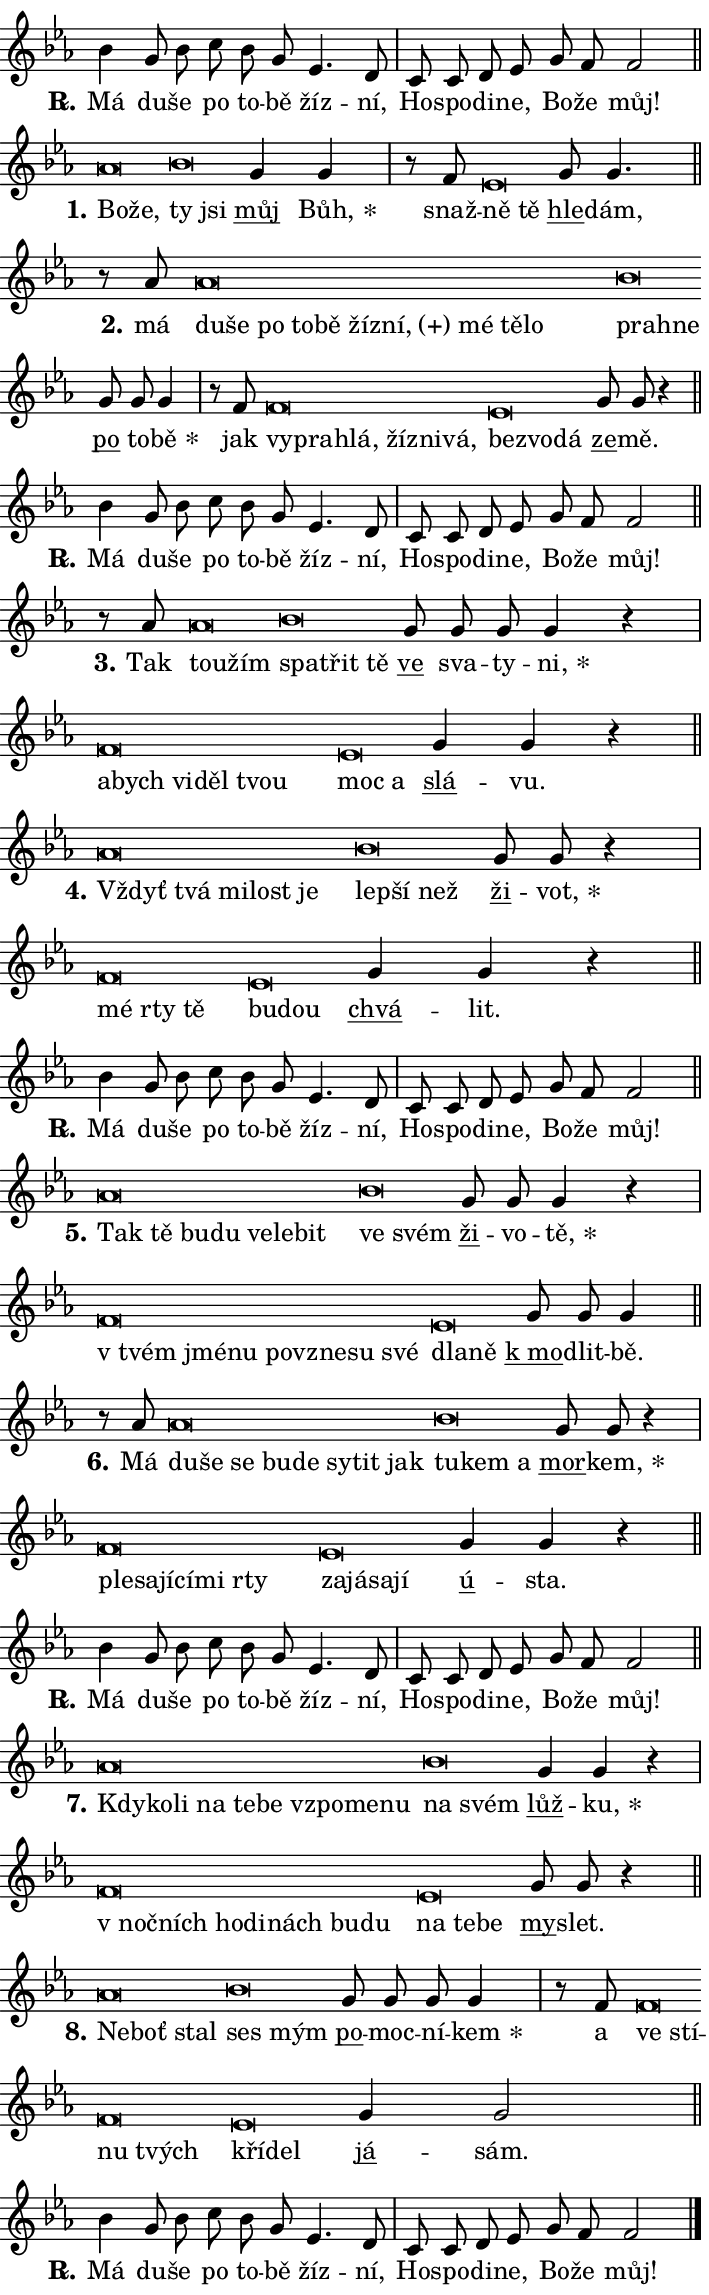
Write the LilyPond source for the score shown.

\version "2.24.0"
\header { tagline = "" }
\paper {
  indent = 0\cm
  top-margin = 0\cm
  right-margin = 0.13\cm % to fit lyric hyphens
  bottom-margin = 0\cm
  left-margin = 0\cm
  paper-width = 12\cm
  page-breaking = #ly:one-page-breaking
  system-system-spacing.basic-distance = #11
  score-system-spacing.basic-distance = #11
  ragged-last = ##f
}


%% Author: Thomas Morley
%% https://lists.gnu.org/archive/html/lilypond-user/2020-05/msg00002.html
#(define (line-position grob)
"Returns position of @var[grob} in current system:
   @code{'start}, if at first time-step
   @code{'end}, if at last time-step
   @code{'middle} otherwise
"
  (let* ((col (ly:item-get-column grob))
         (ln (ly:grob-object col 'left-neighbor))
         (rn (ly:grob-object col 'right-neighbor))
         (col-to-check-left (if (ly:grob? ln) ln col))
         (col-to-check-right (if (ly:grob? rn) rn col))
         (break-dir-left
           (and
             (ly:grob-property col-to-check-left 'non-musical #f)
             (ly:item-break-dir col-to-check-left)))
         (break-dir-right
           (and
             (ly:grob-property col-to-check-right 'non-musical #f)
             (ly:item-break-dir col-to-check-right))))
        (cond ((eqv? 1 break-dir-left) 'start)
              ((eqv? -1 break-dir-right) 'end)
              (else 'middle))))

#(define (tranparent-at-line-position vctor)
  (lambda (grob)
  "Relying on @code{line-position} select the relevant enry from @var{vctor}.
Used to determine transparency,"
    (case (line-position grob)
      ((end) (not (vector-ref vctor 0)))
      ((middle) (not (vector-ref vctor 1)))
      ((start) (not (vector-ref vctor 2))))))

noteHeadBreakVisibility =
#(define-music-function (break-visibility)(vector?)
"Makes @code{NoteHead}s transparent relying on @var{break-visibility}"
#{
  \override NoteHead.transparent =
    #(tranparent-at-line-position break-visibility)
#})

#(define delete-ledgers-for-transparent-note-heads
  (lambda (grob)
    "Reads whether a @code{NoteHead} is transparent.
If so this @code{NoteHead} is removed from @code{'note-heads} from
@var{grob}, which is supposed to be @code{LedgerLineSpanner}.
As a result ledgers are not printed for this @code{NoteHead}"
    (let* ((nhds-array (ly:grob-object grob 'note-heads))
           (nhds-list
             (if (ly:grob-array? nhds-array)
                 (ly:grob-array->list nhds-array)
                 '()))
           ;; Relies on the transparent-property being done before
           ;; Staff.LedgerLineSpanner.after-line-breaking is executed.
           ;; This is fragile ...
           (to-keep
             (remove
               (lambda (nhd)
                 (ly:grob-property nhd 'transparent #f))
               nhds-list)))
      ;; TODO find a better method to iterate over grob-arrays, similiar
      ;; to filter/remove etc for lists
      ;; For now rebuilt from scratch
      (set! (ly:grob-object grob 'note-heads)  '())
      (for-each
        (lambda (nhd)
          (ly:pointer-group-interface::add-grob grob 'note-heads nhd))
        to-keep))))

squashNotes = {
  \override NoteHead.X-extent = #'(-0.2 . 0.2)
  \override NoteHead.Y-extent = #'(-0.75 . 0)
  \override NoteHead.stencil =
    #(lambda (grob)
       (let ((pos (ly:grob-property grob 'staff-position)))
         (begin
           (if (< pos -7) (display "ERROR: Lower brevis then expected\n") (display ""))
           (if (<= pos -6) ly:text-interface::print ly:note-head::print))))
}
unSquashNotes = {
  \revert NoteHead.X-extent
  \revert NoteHead.Y-extent
  \revert NoteHead.stencil
}

hideNotes = \noteHeadBreakVisibility #begin-of-line-visible
unHideNotes = \noteHeadBreakVisibility #all-visible

% work-around for resetting accidentals
% https://lilypond.org/doc/v2.23/Documentation/notation/displaying-rhythms#unmetered-music
cadenzaMeasure = {
  \cadenzaOff
  \partial 1024 s1024
  \cadenzaOn
}

#(define-markup-command (accent layout props text) (markup?)
  "Underline accented syllable"
  (interpret-markup layout props
    #{\markup \override #'(offset . 4.3) \underline { #text }#}))

responsum = \markup \concat {
  "R" \hspace #-1.05 \path #0.1 #'((moveto 0 0.07) (lineto 0.9 0.8)) \hspace #0.05 "."
}

spaceSize = #0.6828661417322834 % exact space size for TeX Gyre Schola

\layout {
  \context {
    \Staff
    \remove "Time_signature_engraver"
    \override LedgerLineSpanner.after-line-breaking = #delete-ledgers-for-transparent-note-heads
  }
  \context {
    \Lyrics {
      \override LyricSpace.minimum-distance = \spaceSize
      \override LyricText.font-name = #"TeX Gyre Schola"
      \override LyricText.font-size = 1
      \override StanzaNumber.font-name = #"TeX Gyre Schola Bold"
      \override StanzaNumber.font-size = 1
    }
  }
  \context {
    \Score 
    \override NoteHead.text =
      #(lambda (grob) 
        (let ((pos (ly:grob-property grob 'staff-position)))
          #{\markup {
            \combine
              \halign #-0.55 \raise #(if (= pos -6) 0 0.5) \override #'(thickness . 2) \draw-line #'(3.2 . 0)
              \musicglyph "noteheads.sM1"
          }#}))
  }
}

% magnetic-lyrics.ily
%
%   written by
%     Jean Abou Samra <jean@abou-samra.fr>
%     Werner Lemberg <wl@gnu.org>
%
%   adapted by
%     Jiri Hon <jiri.hon@gmail.com>
%
% Version 2022-Apr-15

% https://www.mail-archive.com/lilypond-user@gnu.org/msg149350.html

#(define (Left_hyphen_pointer_engraver context)
   "Collect syllable-hyphen-syllable occurrences in lyrics and store
them in properties.  This engraver only looks to the left.  For
example, if the lyrics input is @code{foo -- bar}, it does the
following.

@itemize @bullet
@item
Set the @code{text} property of the @code{LyricHyphen} grob between
@q{foo} and @q{bar} to @code{foo}.

@item
Set the @code{left-hyphen} property of the @code{LyricText} grob with
text @q{foo} to the @code{LyricHyphen} grob between @q{foo} and
@q{bar}.
@end itemize

Use this auxiliary engraver in combination with the
@code{lyric-@/text::@/apply-@/magnetic-@/offset!} hook."
   (let ((hyphen #f)
         (text #f))
     (make-engraver
      (acknowledgers
       ((lyric-syllable-interface engraver grob source-engraver)
        (set! text grob)))
      (end-acknowledgers
       ((lyric-hyphen-interface engraver grob source-engraver)
        ;(when (not (grob::has-interface grob 'lyric-space-interface))
          (set! hyphen grob)));)
      ((stop-translation-timestep engraver)
       (when (and text hyphen)
         (ly:grob-set-object! text 'left-hyphen hyphen))
       (set! text #f)
       (set! hyphen #f)))))

#(define (lyric-text::apply-magnetic-offset! grob)
   "If the space between two syllables is less than the value in
property @code{LyricText@/.details@/.squash-threshold}, move the right
syllable to the left so that it gets concatenated with the left
syllable.

Use this function as a hook for
@code{LyricText@/.after-@/line-@/breaking} if the
@code{Left_@/hyphen_@/pointer_@/engraver} is active."
   (let ((hyphen (ly:grob-object grob 'left-hyphen #f)))
     (when hyphen
       (let ((left-text (ly:spanner-bound hyphen LEFT)))
         (when (grob::has-interface left-text 'lyric-syllable-interface)
           (let* ((common (ly:grob-common-refpoint grob left-text X))
                  (this-x-ext (ly:grob-extent grob common X))
                  (left-x-ext
                   (begin
                     ;; Trigger magnetism for left-text.
                     (ly:grob-property left-text 'after-line-breaking)
                     (ly:grob-extent left-text common X)))
                  ;; `delta` is the gap width between two syllables.
                  (delta (- (interval-start this-x-ext)
                            (interval-end left-x-ext)))
                  (details (ly:grob-property grob 'details))
                  (threshold (assoc-get 'squash-threshold details 0.2)))
             (when (< delta threshold)
               (let* (;; We have to manipulate the input text so that
                      ;; ligatures crossing syllable boundaries are not
                      ;; disabled.  For languages based on the Latin
                      ;; script this is essentially a beautification.
                      ;; However, for non-Western scripts it can be a
                      ;; necessity.
                      (lt (ly:grob-property left-text 'text))
                      (rt (ly:grob-property grob 'text))
                      (is-space (grob::has-interface hyphen 'lyric-space-interface))
                      (space (if is-space " " ""))
                      (extra-delta (if is-space spaceSize 0))
                      ;; Append new syllable.
                      (ltrt-space (if (and (string? lt) (string? rt))
                                (string-append lt space rt)
                                (make-concat-markup (list lt space rt))))
                      ;; Right-align `ltrt` to the right side.
                      (ltrt-space-markup (grob-interpret-markup
                               grob
                               (make-translate-markup
                                (cons (interval-length this-x-ext) 0)
                                (make-right-align-markup ltrt-space)))))
                 (begin
                   ;; Don't print `left-text`.
                   (ly:grob-set-property! left-text 'stencil #f)
                   ;; Set text and stencil (which holds all collected
                   ;; syllables so far) and shift it to the left.
                   (ly:grob-set-property! grob 'text ltrt-space)
                   (ly:grob-set-property! grob 'stencil ltrt-space-markup)
                   (ly:grob-translate-axis! grob (- (- delta extra-delta)) X))))))))))


#(define (lyric-hyphen::displace-bounds-first grob)
   ;; Make very sure this callback isn't triggered too early.
   (let ((left (ly:spanner-bound grob LEFT))
         (right (ly:spanner-bound grob RIGHT)))
     (ly:grob-property left 'after-line-breaking)
     (ly:grob-property right 'after-line-breaking)
     (ly:lyric-hyphen::print grob)))

squashThreshold = #0.4

\layout {
  \context {
    \Lyrics
    \consists #Left_hyphen_pointer_engraver
    \override LyricText.after-line-breaking =
      #lyric-text::apply-magnetic-offset!
    \override LyricHyphen.stencil = #lyric-hyphen::displace-bounds-first
    \override LyricText.details.squash-threshold = \squashThreshold
    \override LyricHyphen.minimum-distance = 0
    \override LyricHyphen.minimum-length = \squashThreshold
  }
}

squashText = \override LyricText.details.squash-threshold = 9999
unSquashText = \override LyricText.details.squash-threshold = \squashThreshold

leftText = \override LyricText.self-alignment-X = #LEFT
unLeftText = \revert LyricText.self-alignment-X

starOffset = #(lambda (grob) 
                (let ((x_offset (ly:self-alignment-interface::aligned-on-x-parent grob)))
                  (if (= x_offset 0) 0 (+ x_offset 1.2))))

star = #(define-music-function (syllable)(string?)
"Append star separator at the end of a syllable"
#{
  \once \override LyricText.X-offset = #starOffset
  \lyricmode { \markup {
    #syllable
    \override #'((font-name . "TeX Gyre Schola Bold")) \hspace #0.2 \lower #0.65 \larger "*"
  } }
#})

starAccent = #(define-music-function (syllable)(string?)
"Append star separator at the end of a syllable and make accent"
#{
  \once \override LyricText.X-offset = #starOffset
  \lyricmode { \markup {
    \accent #syllable
    \override #'((font-name . "TeX Gyre Schola Bold")) \hspace #0.2 \lower #0.65 \larger "*"
  } }
#})

breath = #(define-music-function (syllable)(string?)
"Append breathing indicator at the end of a syllable"
#{
  \lyricmode { \markup { #syllable "+" } }
#})

optionalBreath = #(define-music-function (syllable)(string?)
"Append optional breathing indicator at the end of a syllable"
#{
  \lyricmode { \markup { #syllable "(+)" } }
#})


\score {
    <<
        \new Voice = "melody" { \cadenzaOn \key es \major \relative { bes'4 g8 bes c bes g es4. d8 \cadenzaMeasure \bar "|" c8 c d es g f f2 \cadenzaMeasure \bar "||" \break } }
        \new Lyrics \lyricsto "melody" { \lyricmode { \set stanza = \responsum
Má du -- še po to -- bě žíz -- ní, Ho -- spo -- di -- ne, Bo -- že můj! } }
    >>
    \layout {}
}

\score {
    <<
        \new Voice = "melody" { \cadenzaOn \key es \major \relative { \squashNotes as'\breve*1/16 \hideNotes \breve*1/16 \bar "" \unHideNotes \unSquashNotes \squashNotes bes\breve*1/16 \hideNotes \breve*1/16 \bar "" \unHideNotes \unSquashNotes \bar "" g4 g \cadenzaMeasure \bar "|" r8 f \squashNotes es\breve*1/16 \hideNotes \breve*1/16 \bar "" \unHideNotes \unSquashNotes \bar "" g8 g4. \cadenzaMeasure \bar "||" \break } }
        \new Lyrics \lyricsto "melody" { \lyricmode { \set stanza = "1."
\leftText Bo -- \squashText že, \unSquashText ty \squashText jsi \unLeftText \unSquashText \markup \accent můj \star Bůh, snaž -- \leftText ně \squashText tě \unLeftText \unSquashText \markup \accent hle -- dám, } }
    >>
    \layout {}
}

\score {
    <<
        \new Voice = "melody" { \cadenzaOn \key es \major \relative { r8 as'8 \squashNotes as\breve*1/16 \hideNotes \breve*1/16 \bar "" \breve*1/16 \bar "" \breve*1/16 \bar "" \breve*1/16 \bar "" \breve*1/16 \bar "" \breve*1/16 \bar "" \breve*1/16 \bar "" \breve*1/16 \breve*1/16 \bar "" \unHideNotes \unSquashNotes \squashNotes bes\breve*1/16 \hideNotes \breve*1/16 \bar "" \unHideNotes \unSquashNotes \bar "" g8 g g4 \cadenzaMeasure \bar "|" r8 f8 \squashNotes f\breve*1/16 \hideNotes \breve*1/16 \bar "" \breve*1/16 \bar "" \breve*1/16 \bar "" \breve*1/16 \breve*1/16 \bar "" \unHideNotes \unSquashNotes \squashNotes es\breve*1/16 \hideNotes \breve*1/16 \breve*1/16 \bar "" \unHideNotes \unSquashNotes \bar "" g8 g r4 \cadenzaMeasure \bar "||" \break } }
        \new Lyrics \lyricsto "melody" { \lyricmode { \set stanza = "2."
má \leftText du -- \squashText še po to -- bě žíz -- \optionalBreath ní, mé tě -- lo \unSquashText pra -- \squashText hne \unLeftText \unSquashText \markup \accent po to -- \star bě jak \leftText vy -- \squashText pra -- hlá, žíz -- ni -- vá, \unSquashText bez -- \squashText vo -- dá \unLeftText \unSquashText \markup \accent ze -- mě. } }
    >>
    \layout {}
}

\score {
    <<
        \new Voice = "melody" { \cadenzaOn \key es \major \relative { bes'4 g8 bes c bes g es4. d8 \cadenzaMeasure \bar "|" c8 c d es g f f2 \cadenzaMeasure \bar "||" \break } }
        \new Lyrics \lyricsto "melody" { \lyricmode { \set stanza = \responsum
Má du -- še po to -- bě žíz -- ní, Ho -- spo -- di -- ne, Bo -- že můj! } }
    >>
    \layout {}
}

\score {
    <<
        \new Voice = "melody" { \cadenzaOn \key es \major \relative { r8 as'8 \squashNotes as\breve*1/16 \hideNotes \breve*1/16 \bar "" \unHideNotes \unSquashNotes \squashNotes bes\breve*1/16 \hideNotes \breve*1/16 \breve*1/16 \bar "" \unHideNotes \unSquashNotes \bar "" g8 g g g4 r \cadenzaMeasure \bar "|" \squashNotes f\breve*1/16 \hideNotes \breve*1/16 \bar "" \breve*1/16 \bar "" \breve*1/16 \breve*1/16 \bar "" \unHideNotes \unSquashNotes \squashNotes es\breve*1/16 \hideNotes \breve*1/16 \bar "" \unHideNotes \unSquashNotes \bar "" g4 g r \cadenzaMeasure \bar "||" \break } }
        \new Lyrics \lyricsto "melody" { \lyricmode { \set stanza = "3."
Tak \leftText tou -- \squashText žím \unSquashText spa -- \squashText třit tě \unLeftText \unSquashText \markup \accent ve sva -- ty -- \star ni, \leftText a -- \squashText bych vi -- děl tvou \unSquashText moc \squashText a \unLeftText \unSquashText \markup \accent slá -- vu. } }
    >>
    \layout {}
}

\score {
    <<
        \new Voice = "melody" { \cadenzaOn \key es \major \relative { \squashNotes as'\breve*1/16 \hideNotes \breve*1/16 \bar "" \breve*1/16 \bar "" \breve*1/16 \breve*1/16 \bar "" \unHideNotes \unSquashNotes \squashNotes bes\breve*1/16 \hideNotes \breve*1/16 \breve*1/16 \bar "" \unHideNotes \unSquashNotes \bar "" g8 g r4 \cadenzaMeasure \bar "|" \squashNotes f\breve*1/16 \hideNotes \breve*1/16 \breve*1/16 \bar "" \unHideNotes \unSquashNotes \squashNotes es\breve*1/16 \hideNotes \breve*1/16 \bar "" \unHideNotes \unSquashNotes \bar "" g4 g r \cadenzaMeasure \bar "||" \break } }
        \new Lyrics \lyricsto "melody" { \lyricmode { \set stanza = "4."
\leftText Vždyť \squashText tvá mi -- lost je \unSquashText lep -- \squashText ší než \unLeftText \unSquashText \markup \accent ži -- \star vot, \leftText mé \squashText rty tě \unSquashText bu -- \squashText dou \unLeftText \unSquashText \markup \accent chvá -- lit. } }
    >>
    \layout {}
}

\score {
    <<
        \new Voice = "melody" { \cadenzaOn \key es \major \relative { bes'4 g8 bes c bes g es4. d8 \cadenzaMeasure \bar "|" c8 c d es g f f2 \cadenzaMeasure \bar "||" \break } }
        \new Lyrics \lyricsto "melody" { \lyricmode { \set stanza = \responsum
Má du -- še po to -- bě žíz -- ní, Ho -- spo -- di -- ne, Bo -- že můj! } }
    >>
    \layout {}
}

\score {
    <<
        \new Voice = "melody" { \cadenzaOn \key es \major \relative { \squashNotes as'\breve*1/16 \hideNotes \breve*1/16 \bar "" \breve*1/16 \bar "" \breve*1/16 \bar "" \breve*1/16 \bar "" \breve*1/16 \breve*1/16 \bar "" \unHideNotes \unSquashNotes \squashNotes bes\breve*1/16 \hideNotes \breve*1/16 \bar "" \unHideNotes \unSquashNotes \bar "" g8 g g4 r \cadenzaMeasure \bar "|" \squashNotes f\breve*1/16 \hideNotes \breve*1/16 \bar "" \breve*1/16 \bar "" \breve*1/16 \bar "" \breve*1/16 \bar "" \breve*1/16 \breve*1/16 \bar "" \unHideNotes \unSquashNotes \squashNotes es\breve*1/16 \hideNotes \breve*1/16 \bar "" \unHideNotes \unSquashNotes \bar "" g8 g g4 \cadenzaMeasure \bar "||" \break } }
        \new Lyrics \lyricsto "melody" { \lyricmode { \set stanza = "5."
\leftText Tak \squashText tě bu -- du ve -- le -- bit \unSquashText ve \squashText svém \unLeftText \unSquashText \markup \accent ži -- vo -- \star tě, \leftText "v tvém" \squashText jmé -- nu po -- vzne -- su své \unSquashText dla -- \squashText ně \unLeftText \unSquashText \markup \accent "k mo" -- dlit -- bě. } }
    >>
    \layout {}
}

\score {
    <<
        \new Voice = "melody" { \cadenzaOn \key es \major \relative { r8 as'8 \squashNotes as\breve*1/16 \hideNotes \breve*1/16 \bar "" \breve*1/16 \bar "" \breve*1/16 \bar "" \breve*1/16 \bar "" \breve*1/16 \bar "" \breve*1/16 \breve*1/16 \bar "" \unHideNotes \unSquashNotes \squashNotes bes\breve*1/16 \hideNotes \breve*1/16 \breve*1/16 \bar "" \unHideNotes \unSquashNotes \bar "" g8 g r4 \cadenzaMeasure \bar "|" \squashNotes f\breve*1/16 \hideNotes \breve*1/16 \bar "" \breve*1/16 \bar "" \breve*1/16 \bar "" \breve*1/16 \breve*1/16 \bar "" \unHideNotes \unSquashNotes \squashNotes es\breve*1/16 \hideNotes \breve*1/16 \bar "" \breve*1/16 \breve*1/16 \bar "" \unHideNotes \unSquashNotes \bar "" g4 g r \cadenzaMeasure \bar "||" \break } }
        \new Lyrics \lyricsto "melody" { \lyricmode { \set stanza = "6."
Má \leftText du -- \squashText še se bu -- de sy -- tit jak \unSquashText tu -- \squashText kem a \unLeftText \unSquashText \markup \accent mor -- \star kem, \leftText ple -- \squashText sa -- jí -- cí -- mi rty \unSquashText za -- \squashText já -- sa -- jí \unLeftText \unSquashText \markup \accent ú -- sta. } }
    >>
    \layout {}
}

\score {
    <<
        \new Voice = "melody" { \cadenzaOn \key es \major \relative { bes'4 g8 bes c bes g es4. d8 \cadenzaMeasure \bar "|" c8 c d es g f f2 \cadenzaMeasure \bar "||" \break } }
        \new Lyrics \lyricsto "melody" { \lyricmode { \set stanza = \responsum
Má du -- še po to -- bě žíz -- ní, Ho -- spo -- di -- ne, Bo -- že můj! } }
    >>
    \layout {}
}

\score {
    <<
        \new Voice = "melody" { \cadenzaOn \key es \major \relative { \squashNotes as'\breve*1/16 \hideNotes \breve*1/16 \bar "" \breve*1/16 \bar "" \breve*1/16 \bar "" \breve*1/16 \bar "" \breve*1/16 \bar "" \breve*1/16 \bar "" \breve*1/16 \breve*1/16 \bar "" \unHideNotes \unSquashNotes \squashNotes bes\breve*1/16 \hideNotes \breve*1/16 \bar "" \unHideNotes \unSquashNotes \bar "" g4 g r \cadenzaMeasure \bar "|" \squashNotes f\breve*1/16 \hideNotes \breve*1/16 \bar "" \breve*1/16 \bar "" \breve*1/16 \bar "" \breve*1/16 \bar "" \breve*1/16 \breve*1/16 \bar "" \unHideNotes \unSquashNotes \squashNotes es\breve*1/16 \hideNotes \breve*1/16 \breve*1/16 \bar "" \unHideNotes \unSquashNotes \bar "" g8 g r4 \cadenzaMeasure \bar "||" \break } }
        \new Lyrics \lyricsto "melody" { \lyricmode { \set stanza = "7."
\leftText Kdy -- \squashText ko -- li na te -- be vzpo -- me -- nu \unSquashText na \squashText svém \unLeftText \unSquashText \markup \accent lůž -- \star ku, \leftText "v noč" -- \squashText ních ho -- di -- nách bu -- du \unSquashText na \squashText te -- be \unLeftText \unSquashText \markup \accent my -- slet. } }
    >>
    \layout {}
}

\score {
    <<
        \new Voice = "melody" { \cadenzaOn \key es \major \relative { \squashNotes as'\breve*1/16 \hideNotes \breve*1/16 \breve*1/16 \bar "" \unHideNotes \unSquashNotes \squashNotes bes\breve*1/16 \hideNotes \breve*1/16 \bar "" \unHideNotes \unSquashNotes \bar "" g8 g g g4 \cadenzaMeasure \bar "|" r8 f8 \squashNotes f\breve*1/16 \hideNotes \breve*1/16 \bar "" \breve*1/16 \breve*1/16 \bar "" \unHideNotes \unSquashNotes \squashNotes es\breve*1/16 \hideNotes \breve*1/16 \bar "" \unHideNotes \unSquashNotes \bar "" g4 g2 \cadenzaMeasure \bar "||" \break } }
        \new Lyrics \lyricsto "melody" { \lyricmode { \set stanza = "8."
\leftText Ne -- \squashText boť stal \unSquashText ses \squashText mým \unLeftText \unSquashText \markup \accent po -- moc -- ní -- \star kem a \leftText ve \squashText stí -- nu tvých \unSquashText kří -- \squashText del \unLeftText \unSquashText \markup \accent já -- sám. } }
    >>
    \layout {}
}

\score {
    <<
        \new Voice = "melody" { \cadenzaOn \key es \major \relative { bes'4 g8 bes c bes g es4. d8 \cadenzaMeasure \bar "|" c8 c d es g f f2 \cadenzaMeasure \bar "||" \break } \bar "|." }
        \new Lyrics \lyricsto "melody" { \lyricmode { \set stanza = \responsum
Má du -- še po to -- bě žíz -- ní, Ho -- spo -- di -- ne, Bo -- že můj! } }
    >>
    \layout {}
}
